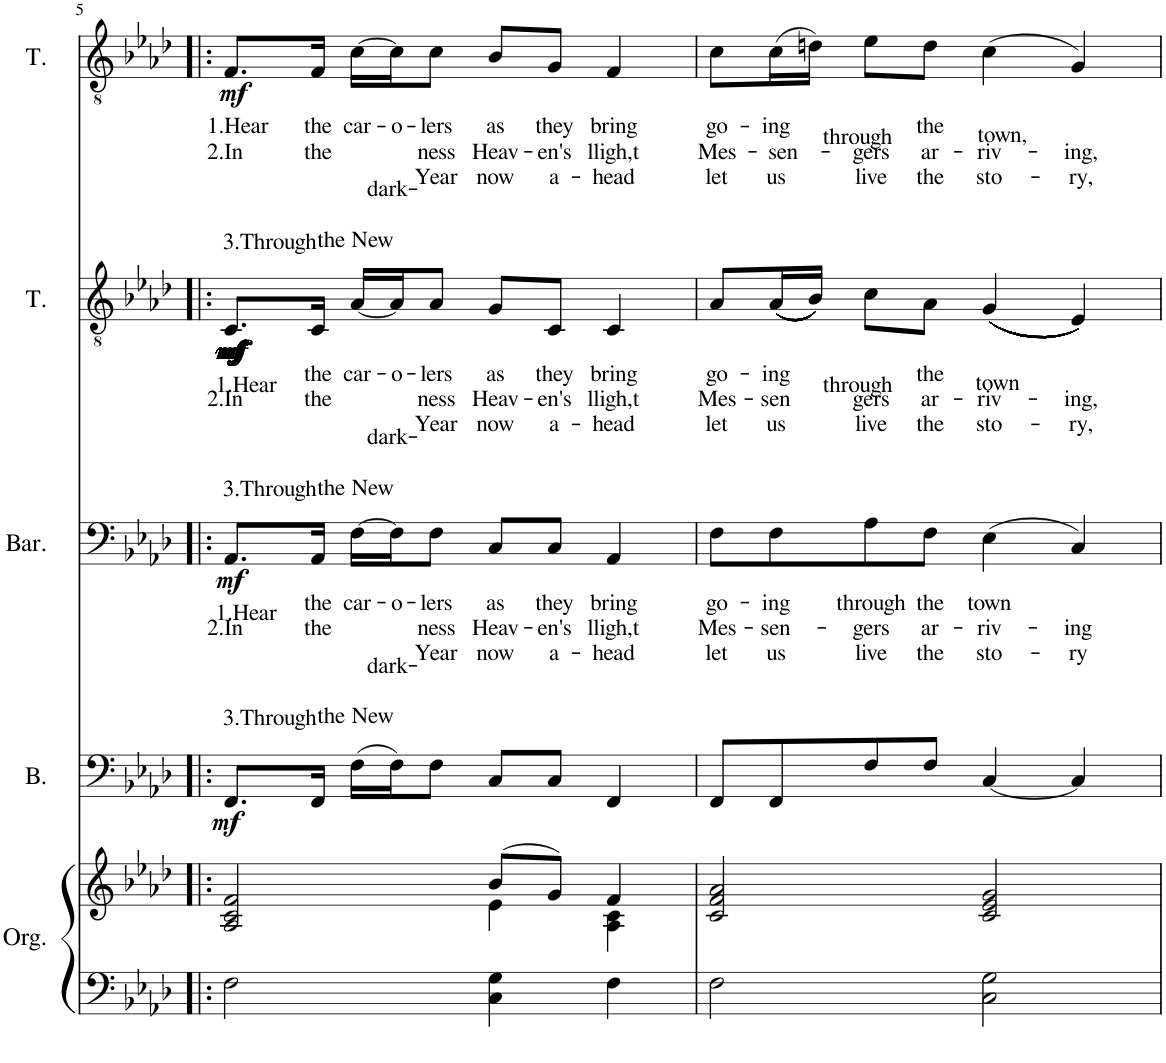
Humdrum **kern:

**kern	**kern	**kern	**dynam	**kern	**text	**text	**text	**dynam	**kern	**text	**text	**text	**dynam	**kern	**text	**text	**text	**dynam
*part5	*part5	*part4	*part4	*part3	*part3	*part3	*part3	*part3	*part2	*part2	*part2	*part2	*part2	*part1	*part1	*part1	*part1	*part1
*staff6	*staff5	*staff4	*staff4	*staff3	*staff3	*staff3	*staff3	*staff3	*staff2	*staff2	*staff2	*staff2	*staff2	*staff1	*staff1	*staff1	*staff1	*staff1
*I"Organ	*	*I"Bass	*	*I"Baritone	*	*	*	*	*I"Tenor II	*	*	*	*	*I"Tenor I	*	*	*	*
*I'Org.	*	*I'B.	*	*I'Bar.	*	*	*	*	*I'T.	*	*	*	*	*I'T.	*	*	*	*
!!LO:PB:g=z
*clefF4	*clefG2	*clefF4	*	*clefF4	*	*	*	*	*clefGv2	*	*	*	*	*clefGv2	*	*	*	*
*k[b-e-a-d-]	*k[b-e-a-d-]	*k[b-e-a-d-]	*	*k[b-e-a-d-]	*	*	*	*	*k[b-e-a-d-]	*	*	*	*	*k[b-e-a-d-]	*	*	*	*
*M4/4	*M4/4	*M4/4	*	*M4/4	*	*	*	*	*M4/4	*	*	*	*	*M4/4	*	*	*	*
=5!|:	=5!|:	=5!|:	=5!|:	=5!|:	=5!|:	=5!|:	=5!|:	=5!|:	=5!|:	=5!|:	=5!|:	=5!|:	=5!|:	=5!|:	=5!|:	=5!|:	=5!|:	=5!|:
*	*^	*	*	*	*	*	*	*	*	*	*	*	*	*	*	*	*	*
!	!	!	!	!LO:DY:b	!	!LO:LY:b	!LO:LY:b	!LO:LY:b	!LO:DY:b	!	!LO:LY:b	!LO:LY:b	!LO:LY:b	!LO:DY:b	!	!LO:LY:b	!LO:LY:b	!LO:LY:b	!
!	!	!	!	!	!	!	!	!	!	!	!	!	!	!LO:DY:n=1:b	!	!	!	!	!
!	!	!	!	!	!	!	!	!	!	!	!	!	!	!LO:DY:n=2:b	!	!	!	!	!
!	!	!	!	!	!	!	!	!	!	!	!	!	!	!LO:DY:n=3:b	!	!	!	!	!
!	!	!	!	!	!	!	!	!	!	!	!	!	!	!LO:DY:n=4:b	!	!	!	!	!
!	!	!	!	!	!	!	!	!	!	!	!	!	!	!LO:DY:n=5:b	!	!	!	!	!
!	!	!	!	!	!	!	!	!	!	!	!	!	!	!LO:DY:n=6:b	!	!	!	!	!
!	!	!	!	!	!	!	!	!	!	!	!	!	!	!LO:DY:n=7:b	!	!	!	!	!
!	!	!	!	!	!	!	!	!	!	!	!	!	!	!LO:DY:n=8:b	!	!	!	!	!
!	!	!	!	!	!	!	!	!	!	!	!	!	!	!LO:DY:n=9:b	!	!	!	!	!
!	!	!	!	!	!	!	!	!	!	!	!	!	!	!LO:DY:n=10:b	!	!	!	!	!
!	!	!	!	!	!	!	!	!	!	!	!	!	!	!LO:DY:n=11:b	!	!	!	!	!
!	!	!	!	!	!	!	!	!	!	!	!	!	!	!LO:DY:n=12:b	!	!	!	!	!
!	!	!	!	!	!	!	!	!	!	!	!	!	!	!LO:DY:n=13:b	!	!	!	!	!
!	!	!	!	!	!	!	!	!	!	!	!	!	!	!LO:DY:n=14:b	!	!	!	!	!LO:DY:b
2F\	2A-/ 2c/ 2f/	2ryy	8.FF/L	mf	8.AA-/L	1.Hear	2.In	3.Through	mf	8.C/L	1.Hear	2.In	3.Through	mf mf mf mf mf mf mf mf mf mf mf mf mf mf mf	8.F/L	1.Hear	2.In	3.Through	mf
!	!	!	!	!	!	!LO:LY:b	!LO:LY:b	!LO:LY:b	!	!	!LO:LY:b	!LO:LY:b	!LO:LY:b	!	!	!LO:LY:b	!LO:LY:b	!LO:LY:b	!
.	.	.	16FF/Jk	.	16AA-/Jk	the	the	the	.	16C/Jk	the	the	the	.	16F/Jk	the	the	the	.
!	!	!	!	!	!	!LO:LY:b	!LO:LY:b	!LO:LY:b	!	!	!LO:LY:b	!LO:LY:b	!LO:LY:b	!	!	!LO:LY:b	!LO:LY:b	!LO:LY:b	!
.	.	.	(16F\LL	.	[16F\LL	car-	dark-	New	.	[16A-/LL	car-	dark-	New	.	[16c\LL	car-	dark-	New	.
!	!	!	!	!	!	!LO:LY:b	!	!	!	!	!LO:LY:b	!	!	!	!	!LO:LY:b	!	!	!
.	.	.	16F\J)	.	16F\J]	-o-	.	.	.	16A-/J]	-o-	.	.	.	16c\J]	-o-	.	.	.
!	!	!	!	!	!	!LO:LY:b	!LO:LY:b	!LO:LY:b	!	!	!LO:LY:b	!LO:LY:b	!LO:LY:b	!	!	!LO:LY:b	!LO:LY:b	!LO:LY:b	!
.	.	.	8F\J	.	8F\J	-lers	ness	Year	.	8A-/J	-lers	ness	Year	.	8c\J	-lers	ness	Year	.
!	!	!	!	!	!	!LO:LY:b	!LO:LY:b	!LO:LY:b	!	!	!LO:LY:b	!LO:LY:b	!LO:LY:b	!	!	!LO:LY:b	!LO:LY:b	!LO:LY:b	!
4C\ 4G\	(8b-/L	4e-\	8C/L	.	8C/L	as	Heav-	now	.	8G/L	as	Heav-	now	.	8B-/L	as	Heav-	now	.
!	!	!	!	!	!	!LO:LY:b	!LO:LY:b	!LO:LY:b	!	!	!LO:LY:b	!LO:LY:b	!LO:LY:b	!	!	!LO:LY:b	!LO:LY:b	!LO:LY:b	!
.	8g/J)	.	8C/J	.	8C/J	they	-en's	a-	.	8C/J	they	-en's	a-	.	8G/J	they	-en's	a-	.
!	!	!	!	!	!	!LO:LY:b	!LO:LY:b	!LO:LY:b	!	!	!LO:LY:b	!LO:LY:b	!LO:LY:b	!	!	!LO:LY:b	!LO:LY:b	!LO:LY:b	!
4F\	4f/	4A-\ 4c\	4FF/	.	4AA-/	bring	lligh,t	-head	.	4C/	bring	lligh,t	-head	.	4F/	bring	lligh,t	-head	.
=6	=6	=6	=6	=6	=6	=6	=6	=6	=6	=6	=6	=6	=6	=6	=6	=6	=6	=6	=6
!	!	!	!	!	!	!LO:LY:b	!LO:LY:b	!LO:LY:b	!	!	!LO:LY:b	!LO:LY:b	!LO:LY:b	!	!	!LO:LY:b	!LO:LY:b	!LO:LY:b	!
*	*v	*v	*	*	*	*	*	*	*	*	*	*	*	*	*	*	*	*	*
2F\	2c/ 2f/ 2a-/	8FF/L	.	8F\L	go-	Mes-	let	.	8A-/L	go-	Mes-	let	.	8c\L	go-	Mes-	let	.
!	!	!	!	!	!LO:LY:b	!LO:LY:b	!LO:LY:b	!	!	!LO:LY:b	!LO:LY:b	!LO:LY:b	!	!	!LO:LY:b	!LO:LY:b	!LO:LY:b	!
.	.	8FF/	.	8F\	-ing	-sen-	us	.	(((((((((((((((16A-/L	-ing	-sen	us	.	(16c\L	-ing	-sen-	us	.
.	.	.	.	.	.	.	.	.	16B-/JJ)))))))))))))))	.	.	.	.	16dn\JJ)	.	.	.	.
!	!	!	!	!	!LO:LY:b	!LO:LY:b	!LO:LY:b	!	!	!LO:LY:b	!LO:LY:b	!LO:LY:b	!	!	!LO:LY:b	!LO:LY:b	!LO:LY:b	!
.	.	8F/	.	8A-\	through	-gers	live	.	8c\L	through	gers	live	.	8e-\L	through	gers	live	.
!	!	!	!	!	!LO:LY:b	!LO:LY:b	!LO:LY:b	!	!	!LO:LY:b	!LO:LY:b	!LO:LY:b	!	!	!LO:LY:b	!LO:LY:b	!LO:LY:b	!
.	.	8F/J	.	8F\J	the	ar-	the	.	8A-\J	the	ar-	the	.	8d\J	the	ar-	the	.
!	!	!	!	!	!LO:LY:b	!LO:LY:b	!LO:LY:b	!	!	!LO:LY:b	!LO:LY:b	!LO:LY:b	!	!	!LO:LY:b	!LO:LY:b	!LO:LY:b	!
2C\ 2G\	2c/ 2e-/ 2g/	[4C/	.	(4E-\	town	-riv-	sto-	.	(((((((((((((((4G/	town	-riv-	sto-	.	(4c\	town,	-riv-	sto-	.
!	!	!	!	!	!	!LO:LY:b	!LO:LY:b	!	!	!	!LO:LY:b	!LO:LY:b	!	!	!	!LO:LY:b	!LO:LY:b	!
.	.	4C/]	.	4C/)	.	-ing	-ry	.	4E-/)))))))))))))))	.	-ing,	-ry,	.	4G/)	.	-ing,	-ry,	.
=	=	=	=	=	=	=	=	=	=	=	=	=	=	=	=	=	=	=
*-	*-	*-	*-	*-	*-	*-	*-	*-	*-	*-	*-	*-	*-	*-	*-	*-	*-	*-
